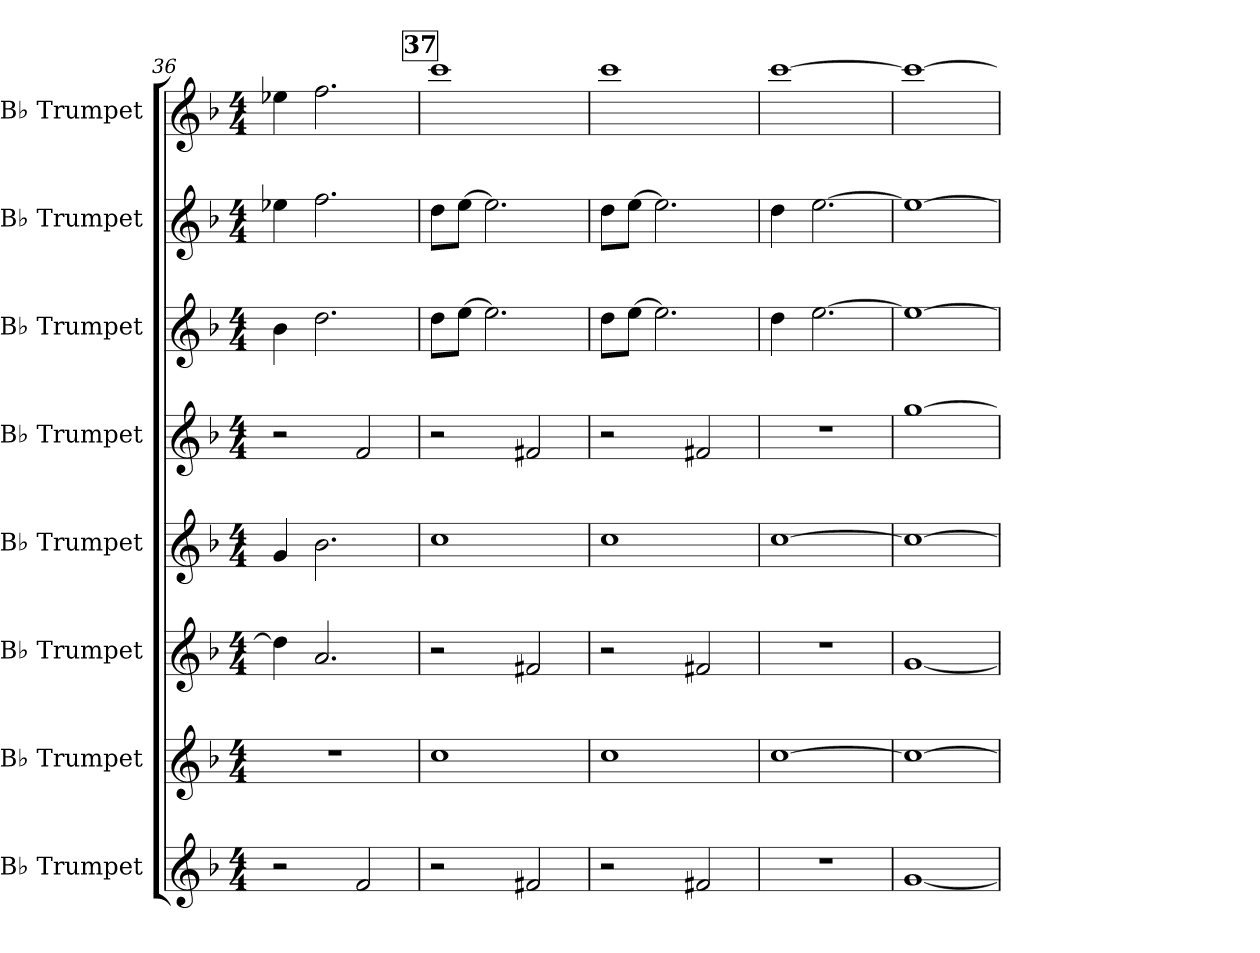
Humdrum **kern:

**kern	**kern	**kern	**kern	**kern	**kern	**kern	**kern
*part8	*part7	*part6	*part5	*part4	*part3	*part2	*part1
*staff8	*staff7	*staff6	*staff5	*staff4	*staff3	*staff2	*staff1
*I"B♭ Trumpet	*I"B♭ Trumpet	*I"B♭ Trumpet	*I"B♭ Trumpet	*I"B♭ Trumpet	*I"B♭ Trumpet	*I"B♭ Trumpet	*I"B♭ Trumpet
*I'B♭ Tpt.	*I'B♭ Tpt.	*I'B♭ Tpt.	*I'B♭ Tpt.	*I'B♭ Tpt.	*I'B♭ Tpt.	*I'B♭ Tpt.	*I'B♭ Tpt.
*clefG2	*clefG2	*clefG2	*clefG2	*clefG2	*clefG2	*clefG2	*clefG2
*ITrd1c2	*ITrd1c2	*ITrd1c2	*ITrd1c2	*ITrd1c2	*ITrd1c2	*ITrd1c2	*ITrd1c2
*k[b-e-a-]	*k[b-e-a-]	*k[b-e-a-]	*k[b-e-a-]	*k[b-e-a-]	*k[b-e-a-]	*k[b-e-a-]	*k[b-e-a-]
*M4/4	*M4/4	*M4/4	*M4/4	*M4/4	*M4/4	*M4/4	*M4/4
=36	=36	=36	=36	=36	=36	=36	=36
2r	1r	4cc\]	4f/	2r	4a-\	4dd-X\	4dd-X\
.	.	2.g/	2.a-\	.	2.cc\	2.ee-\	2.ee-\
2e-/	.	.	.	2e-/	.	.	.
!!LO:REH:place=s1:a:B:fs=14:t=37
=37	=37	=37	=37	=37	=37	=37	=37
2r	1b-	2r	1b-	2r	8cc\L	8cc\L	1bb-
.	.	.	.	.	[8dd\J	[8dd\J	.
.	.	.	.	.	2.dd\]	2.dd\]	.
2en/	.	2en/	.	2en/	.	.	.
=38	=38	=38	=38	=38	=38	=38	=38
2r	1b-	2r	1b-	2r	8cc\L	8cc\L	1bb-
.	.	.	.	.	[8dd\J	[8dd\J	.
.	.	.	.	.	2.dd\]	2.dd\]	.
2en/	.	2en/	.	2en/	.	.	.
=39	=39	=39	=39	=39	=39	=39	=39
1r	[1b-	1r	[1b-	1r	4cc\	4cc\	[1bb-
.	.	.	.	.	[2.dd\	[2.dd\	.
=40	=40	=40	=40	=40	=40	=40	=40
[1f	1b-_	[1f	1b-_	[1ff	1dd_	1dd_	1bb-_
=	=	=	=	=	=	=	=
*-	*-	*-	*-	*-	*-	*-	*-
